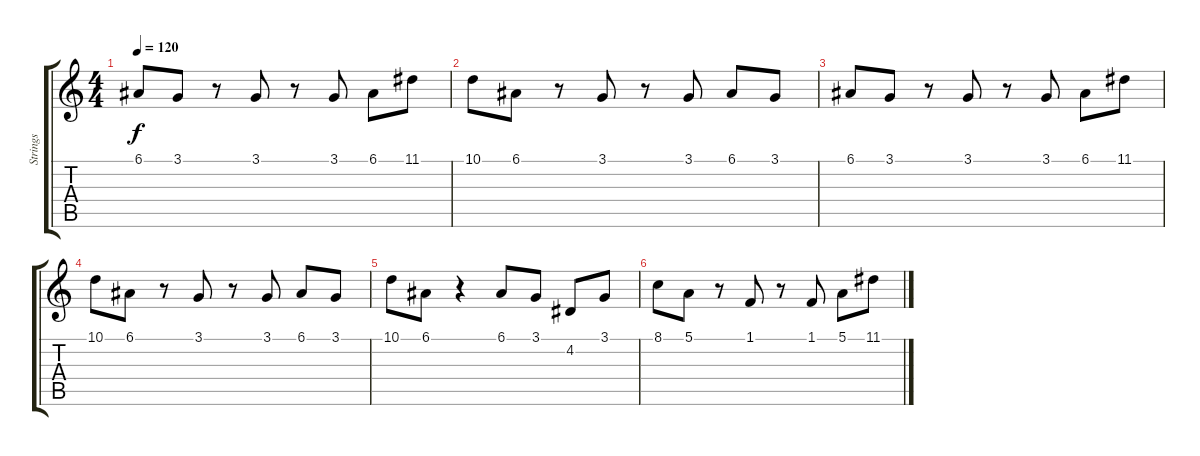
\track ("Strings" "Strings") {instrument stringensemble1}
\staff {score tabs}
\tuning (E4 B3 G3 D3 A2 E2) {hide}
\ts (4 4)
\tempo 120
\clef g2
\ks c
6.1.8{dy f} 3.1.8 r.8 3.1.8 r.8 3.1.8 6.1.8 11.1.8 |
10.1.8 6.1.8 r.8 3.1.8 r.8 3.1.8 6.1.8 3.1.8 |
6.1.8 3.1.8 r.8 3.1.8 r.8 3.1.8 6.1.8 11.1.8 |
10.1.8 6.1.8 r.8 3.1.8 r.8 3.1.8 6.1.8 3.1.8 |
10.1.8 6.1.8 r.4 6.1.8 3.1.8 4.2.8 3.1.8 |
8.1.8 5.1.8 r.8 1.1.8 r.8 1.1.8 5.1.8 11.1.8
